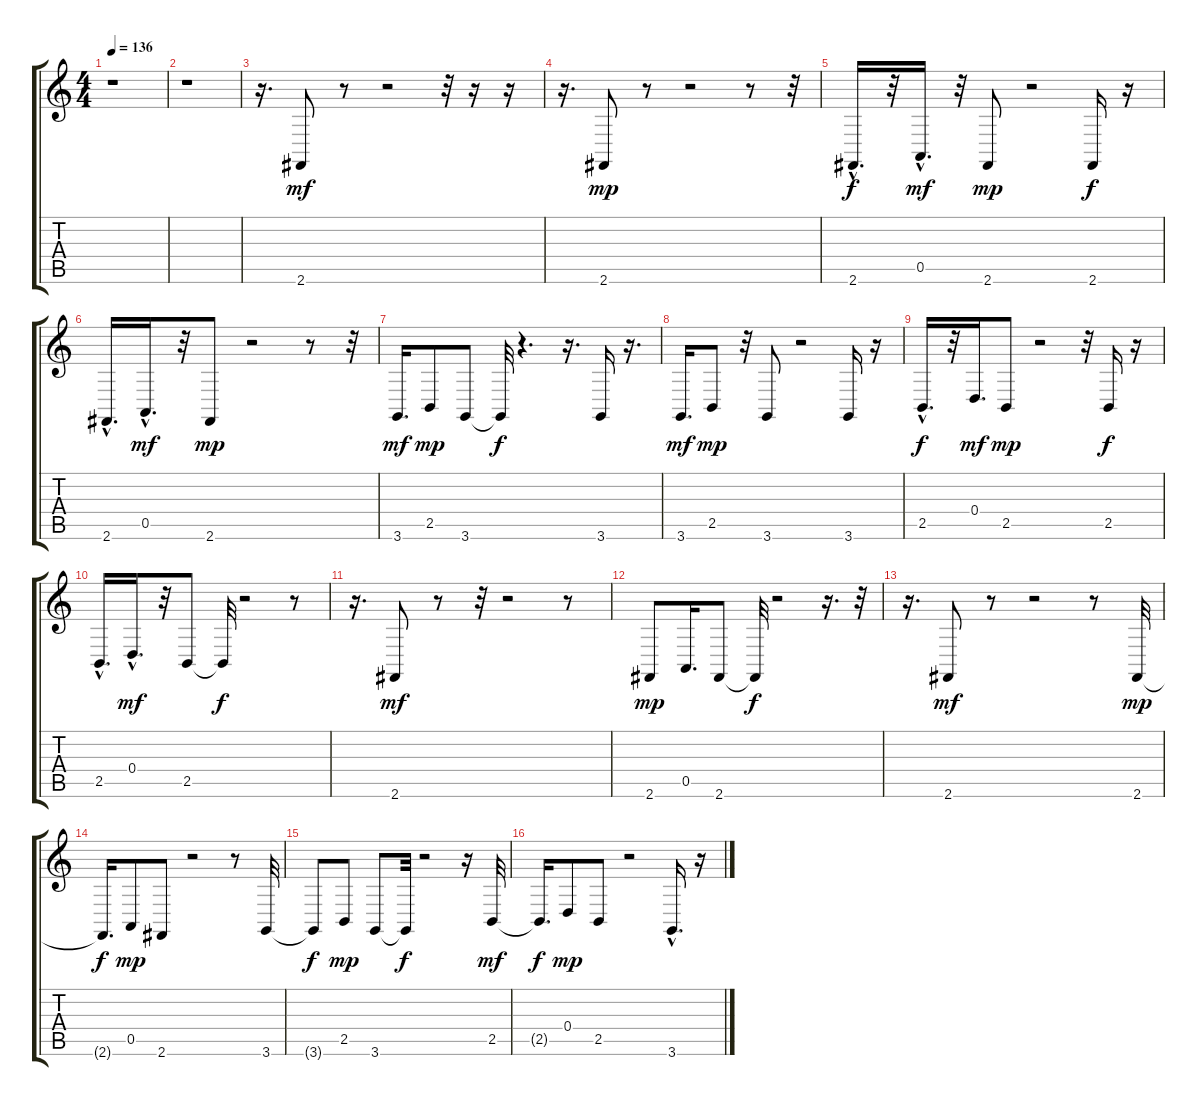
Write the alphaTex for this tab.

\track "" {instrument pad3polysynth}
\staff {score tabs}
\tuning (E4 B3 G3 D3 A2 E2) {hide}
\ts (4 4)
\tempo 136
\clef g2
\ks c
r.1{dy mp} |
r.1 |
r.16{d} 2.6.8{dy mf} r.8 r.2 r.32 r.16 r.16 |
r.16{d} 2.6.8{dy mp} r.8 r.2 r.8 r.32 |
2.6{hac}.16{d dy f} r.32 0.5{hac}.16{d dy mf} r.32 2.6.8{dy mp} r.2 2.6.16{dy f} r.16 |
2.6{hac}.16{d} 0.5{hac}.16{d dy mf} r.32 2.6.8{dy mp} r.2 r.8 r.32 |
3.6.16{d dy mf} 2.5.8{dy mp} 3.6.8 3.6{t}.32{dy f} r.4{d} r.16{d} 3.6.16 r.16{d} |
3.6.16{d dy mf} 2.5.8{dy mp} r.32 3.6.8 r.2 3.6.16 r.16 |
2.5{hac}.16{d dy f} r.32 0.4.16{d dy mf} 2.5.8{dy mp} r.2 r.32 2.5.16{dy f} r.16 |
2.5{hac}.16{d} 0.4{hac}.16{d dy mf} r.32 2.5.8 2.5{t}.32{dy f} r.2 r.8 |
r.16{d} 2.6.8{dy mf} r.8 r.32 r.2 r.8 |
2.6.8{dy mp} 0.5.16{d} 2.6.8 2.6{t}.32{dy f} r.2 r.16{d} r.32 |
r.16{d} 2.6.8{dy mf} r.8 r.2 r.8 2.6.32{dy mp} |
2.6{t}.16{d dy f} 0.5.8{dy mp} 2.6.8 r.2 r.8 3.6.32 |
3.6{t}.8{dy f} 2.5.8{dy mp} 3.6.8 3.6{t}.32{dy f} r.2 r.16 2.5.32{dy mf} |
2.5{t}.16{d dy f} 0.4.8{dy mp} 2.5.8 r.2 3.6{hac}.16{d} r.16
